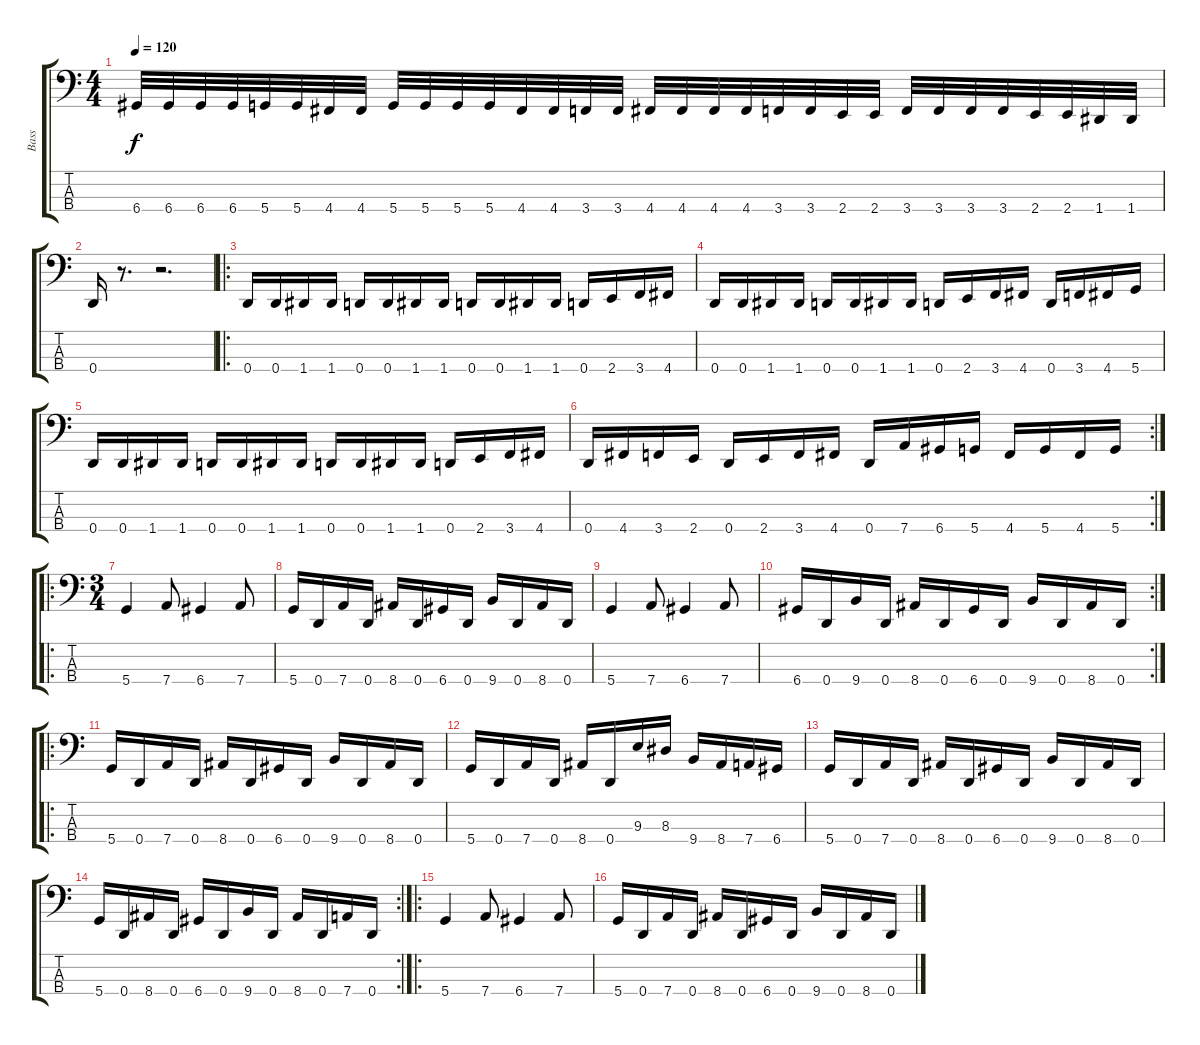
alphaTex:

\track ("Bass" "Bass") {instrument electricbassfinger}
\staff {score tabs}
\tuning (F2 C2 G1 D1) {hide}
\ts (4 4)
\tempo 120
\clef f4
\ks c
6.4.32{dy f instrument electricbassfinger} 6.4.32 6.4.32 6.4.32 5.4.32 5.4.32 4.4.32 4.4.32 5.4.32 5.4.32 5.4.32 5.4.32 4.4.32 4.4.32 3.4.32 3.4.32 4.4.32 4.4.32 4.4.32 4.4.32 3.4.32 3.4.32 2.4.32 2.4.32 3.4.32 3.4.32 3.4.32 3.4.32 2.4.32 2.4.32 1.4.32 1.4.32 |
0.4.16 r.8{d} r.2{d} |
\ro
0.4.16 0.4.16 1.4.16 1.4.16 0.4.16 0.4.16 1.4.16 1.4.16 0.4.16 0.4.16 1.4.16 1.4.16 0.4.16 2.4.16 3.4.16 4.4.16 |
0.4.16 0.4.16 1.4.16 1.4.16 0.4.16 0.4.16 1.4.16 1.4.16 0.4.16 2.4.16 3.4.16 4.4.16 0.4.16 3.4.16 4.4.16 5.4.16 |
0.4.16 0.4.16 1.4.16 1.4.16 0.4.16 0.4.16 1.4.16 1.4.16 0.4.16 0.4.16 1.4.16 1.4.16 0.4.16 2.4.16 3.4.16 4.4.16 |
\rc 2
0.4.16 4.4.16 3.4.16 2.4.16 0.4.16 2.4.16 3.4.16 4.4.16 0.4.16 7.4.16 6.4.16 5.4.16 4.4.16 5.4.16 4.4.16 5.4.16 |
\ro
\ts (3 4)
5.4.4 7.4.8 6.4.4 7.4.8 |
5.4.16 0.4.16 7.4.16 0.4.16 8.4.16 0.4.16 6.4.16 0.4.16 9.4.16 0.4.16 8.4.16 0.4.16 |
5.4.4 7.4.8 6.4.4 7.4.8 |
\rc 2
6.4.16 0.4.16 9.4.16 0.4.16 8.4.16 0.4.16 6.4.16 0.4.16 9.4.16 0.4.16 8.4.16 0.4.16 |
\ro
5.4.16 0.4.16 7.4.16 0.4.16 8.4.16 0.4.16 6.4.16 0.4.16 9.4.16 0.4.16 8.4.16 0.4.16 |
5.4.16 0.4.16 7.4.16 0.4.16 8.4.16 0.4.16 9.3.16 8.3.16 9.4.16 8.4.16 7.4.16 6.4.16 |
5.4.16 0.4.16 7.4.16 0.4.16 8.4.16 0.4.16 6.4.16 0.4.16 9.4.16 0.4.16 8.4.16 0.4.16 |
\rc 2
5.4.16 0.4.16 8.4.16 0.4.16 6.4.16 0.4.16 9.4.16 0.4.16 8.4.16 0.4.16 7.4.16 0.4.16 |
\ro
5.4.4 7.4.8 6.4.4 7.4.8 |
5.4.16 0.4.16 7.4.16 0.4.16 8.4.16 0.4.16 6.4.16 0.4.16 9.4.16 0.4.16 8.4.16 0.4.16
